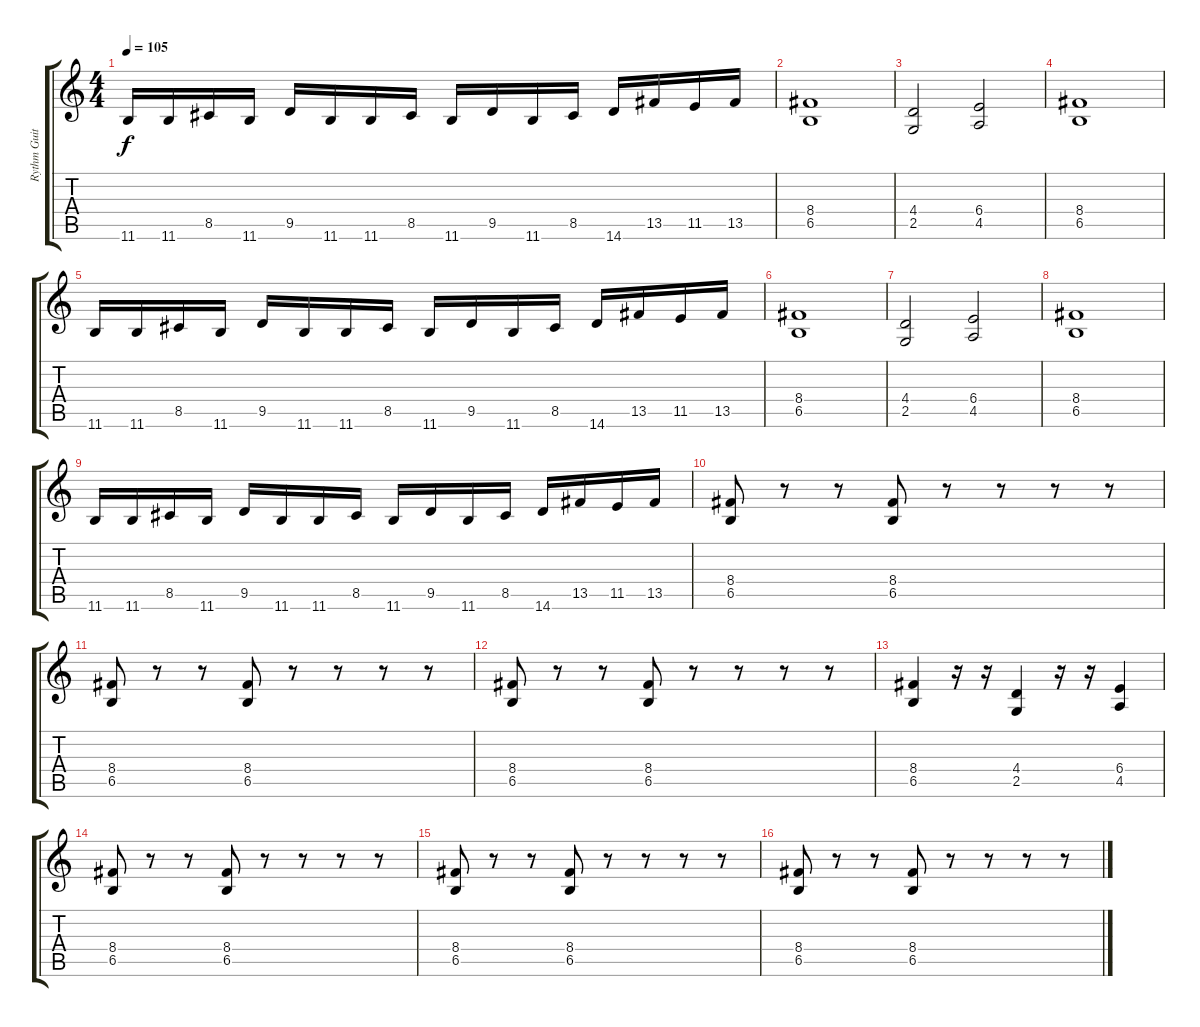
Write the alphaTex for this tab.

\track ("Rythm Guitar" "Rythm Guit") {instrument distortionguitar}
\staff {score tabs}
\tuning (C4 G3 Eb3 Bb2 F2 C2) {hide}
\ts (4 4)
\tempo 105
\clef g2
\ks c
11.6.16{dy f} 11.6.16 8.5.16 11.6.16 9.5.16 11.6.16 11.6.16 8.5.16 11.6.16 9.5.16 11.6.16 8.5.16 14.6.16 13.5.16 11.5.16 13.5.16 |
(8.4 6.5).1 |
(4.4 2.5).2 (6.4 4.5).2 |
(8.4 6.5).1 |
11.6.16 11.6.16 8.5.16 11.6.16 9.5.16 11.6.16 11.6.16 8.5.16 11.6.16 9.5.16 11.6.16 8.5.16 14.6.16 13.5.16 11.5.16 13.5.16 |
(8.4 6.5).1 |
(4.4 2.5).2 (6.4 4.5).2 |
(8.4 6.5).1 |
11.6.16 11.6.16 8.5.16 11.6.16 9.5.16 11.6.16 11.6.16 8.5.16 11.6.16 9.5.16 11.6.16 8.5.16 14.6.16 13.5.16 11.5.16 13.5.16 |
(8.4 6.5).8 r.8 r.8 (8.4 6.5).8 r.8 r.8 r.8 r.8 |
(8.4 6.5).8 r.8 r.8 (8.4 6.5).8 r.8 r.8 r.8 r.8 |
(8.4 6.5).8 r.8 r.8 (8.4 6.5).8 r.8 r.8 r.8 r.8 |
(8.4 6.5).4 r.16 r.16 (4.4 2.5).4 r.16 r.16 (6.4 4.5).4 |
(8.4 6.5).8 r.8 r.8 (8.4 6.5).8 r.8 r.8 r.8 r.8 |
(8.4 6.5).8 r.8 r.8 (8.4 6.5).8 r.8 r.8 r.8 r.8 |
(8.4 6.5).8 r.8 r.8 (8.4 6.5).8 r.8 r.8 r.8 r.8
